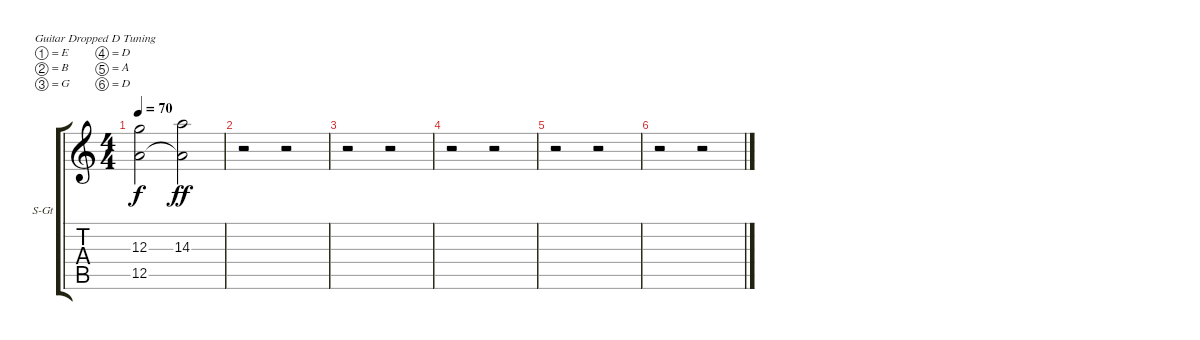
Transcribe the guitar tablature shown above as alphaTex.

\bracketExtendMode groupsimilarinstruments
\firstSystemTrackNameOrientation horizontal
\otherSystemsTrackNameOrientation horizontal
\track ("Track 2" "S-Gt") {instrument pad2warm}
\staff {score tabs}
\tuning (E4 B3 G3 D3 A2 D2)
\displaytranspose 12
\ts (4 4)
\tempo 70
\clef g2
\ks c
(12.3 12.5).2{dy f} (14.3 12.5{t}).2{dy ff} |
r.2 r.2 |
r.2 r.2 |
r.2 r.2 |
r.2 r.2 |
r.2 r.2
